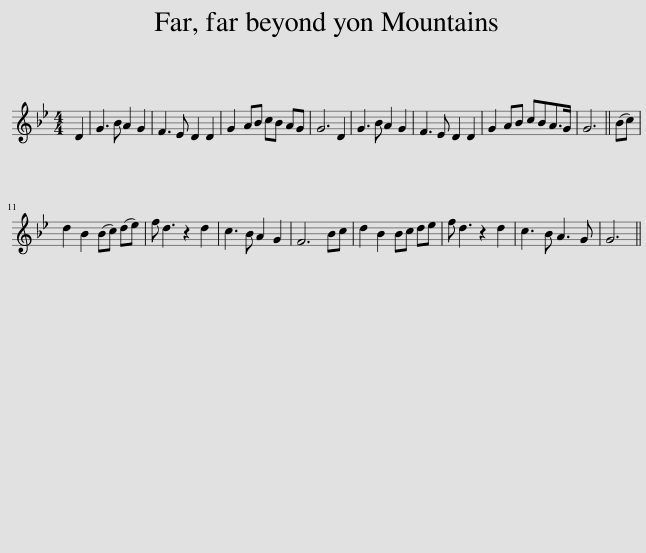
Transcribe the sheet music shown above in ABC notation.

X:1
L:1/8
M:4/4
I:linebreak $
K:Gmin
V:1 treble
V:1
 D2 | G3 B A2 G2 | F3 E D2 D2 | G2 AB cB AG | G6 D2 | %5
 G3 B A2 G2 | F3 E D2 D2 | G2 AB cBA>G | G6 || (Bc) |$ %10
 d2 B2 (Bc) (de) | f d3 z2 d2 | c3 B A2 G2 | F6 Bc | d2 B2 Bc de | %15
 f d3 z2 d2 | c3 B A3 G | G6 || %18
